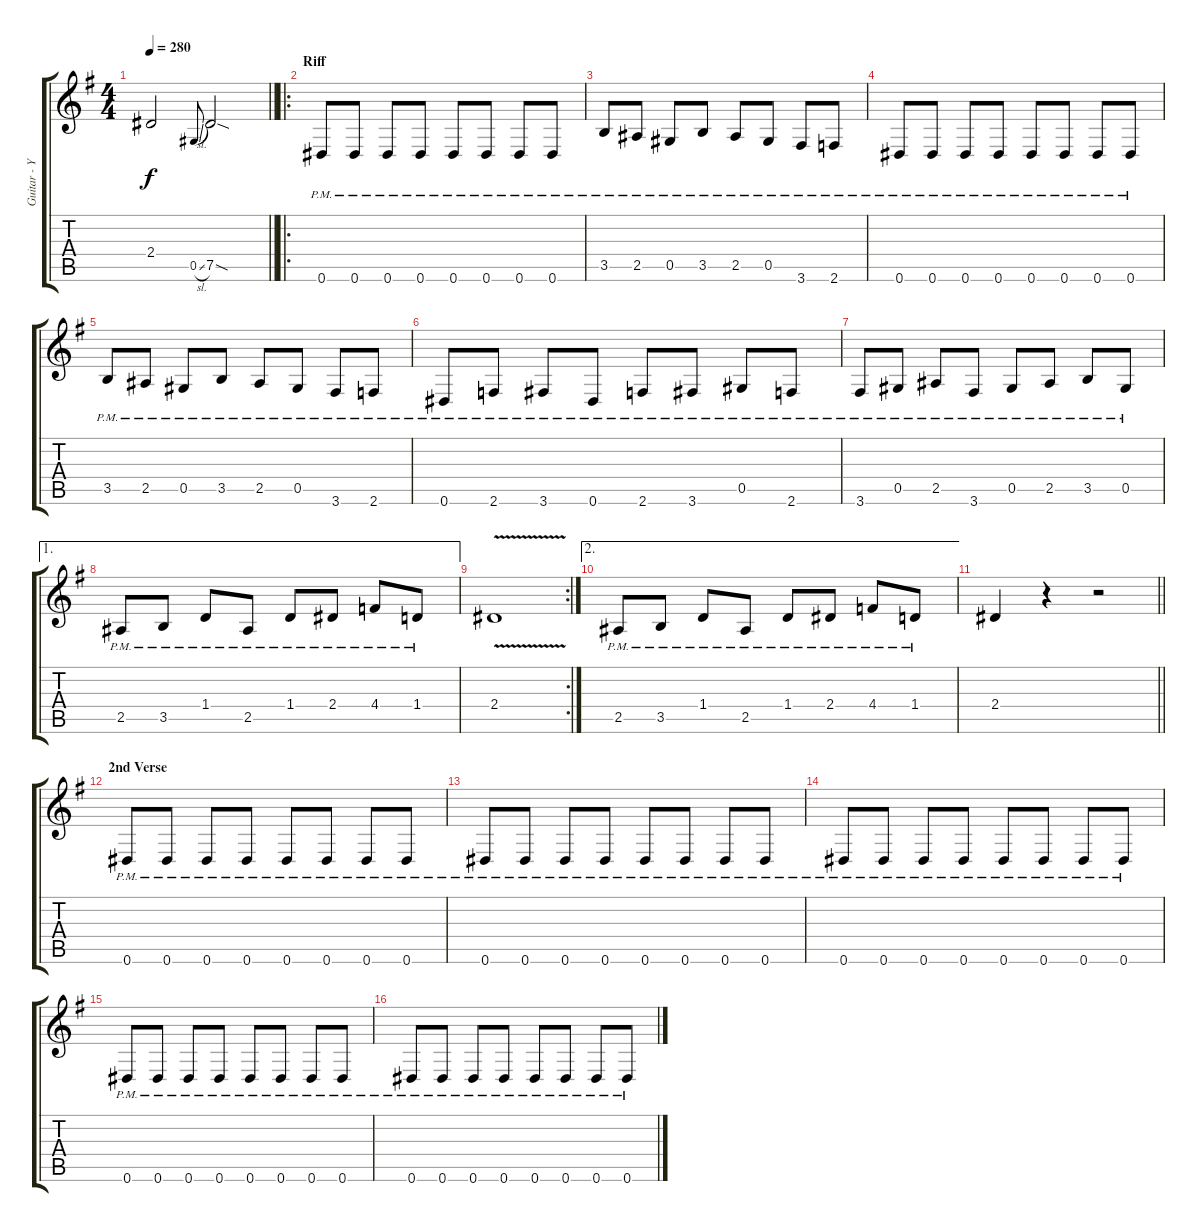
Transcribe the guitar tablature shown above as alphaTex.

\track ("Guitar - Yngwie J. Malmsteen" "Guitar - Y") {instrument overdrivenguitar}
\staff {score tabs}
\tuning (Eb4 Bb3 Gb3 Db3 Ab2 Eb2) {hide}
\ts (4 4)
\tempo 280
\clef g2
\barLineRight lightlight
\ks eminor
2.4{t}.2{dy f} 0.5{sl}.8{gr onbeat} 7.5{sod}.2 |
\ro
\section ("" "Riff")
0.6{pm}.8 0.6{pm}.8 0.6{pm}.8 0.6{pm}.8 0.6{pm}.8 0.6{pm}.8 0.6{pm}.8 0.6{pm}.8 |
3.5{pm}.8 2.5{pm}.8 0.5{pm}.8 3.5{pm}.8 2.5{pm}.8 0.5{pm}.8 3.6{pm}.8 2.6{pm}.8 |
0.6{pm}.8 0.6{pm}.8 0.6{pm}.8 0.6{pm}.8 0.6{pm}.8 0.6{pm}.8 0.6{pm}.8 0.6{pm}.8 |
3.5{pm}.8 2.5{pm}.8 0.5{pm}.8 3.5{pm}.8 2.5{pm}.8 0.5{pm}.8 3.6{pm}.8 2.6{pm}.8 |
0.6{pm}.8 2.6{pm}.8 3.6{pm}.8 0.6{pm}.8 2.6{pm}.8 3.6{pm}.8 0.5{pm}.8 2.6{pm}.8 |
3.6{pm}.8 0.5{pm}.8 2.5{pm}.8 3.6{pm}.8 0.5{pm}.8 2.5{pm}.8 3.5{pm}.8 0.5{pm}.8 |
\ae 1
2.5{pm}.8 3.5{pm}.8 1.4{pm}.8 2.5{pm}.8 1.4{pm}.8 2.4{pm}.8 4.4{pm}.8 1.4{pm}.8 |
\rc 2
2.4{v}.1 |
\ae 2
2.5{pm}.8 3.5{pm}.8 1.4{pm}.8 2.5{pm}.8 1.4{pm}.8 2.4{pm}.8 4.4{pm}.8 1.4{pm}.8 |
\barLineRight lightlight
2.4.4 r.4 r.2 |
\section ("" "2nd Verse")
0.6{pm}.8 0.6{pm}.8 0.6{pm}.8 0.6{pm}.8 0.6{pm}.8 0.6{pm}.8 0.6{pm}.8 0.6{pm}.8 |
0.6{pm}.8 0.6{pm}.8 0.6{pm}.8 0.6{pm}.8 0.6{pm}.8 0.6{pm}.8 0.6{pm}.8 0.6{pm}.8 |
0.6{pm}.8 0.6{pm}.8 0.6{pm}.8 0.6{pm}.8 0.6{pm}.8 0.6{pm}.8 0.6{pm}.8 0.6{pm}.8 |
0.6{pm}.8 0.6{pm}.8 0.6{pm}.8 0.6{pm}.8 0.6{pm}.8 0.6{pm}.8 0.6{pm}.8 0.6{pm}.8 |
0.6{pm}.8 0.6{pm}.8 0.6{pm}.8 0.6{pm}.8 0.6{pm}.8 0.6{pm}.8 0.6{pm}.8 0.6{pm}.8
